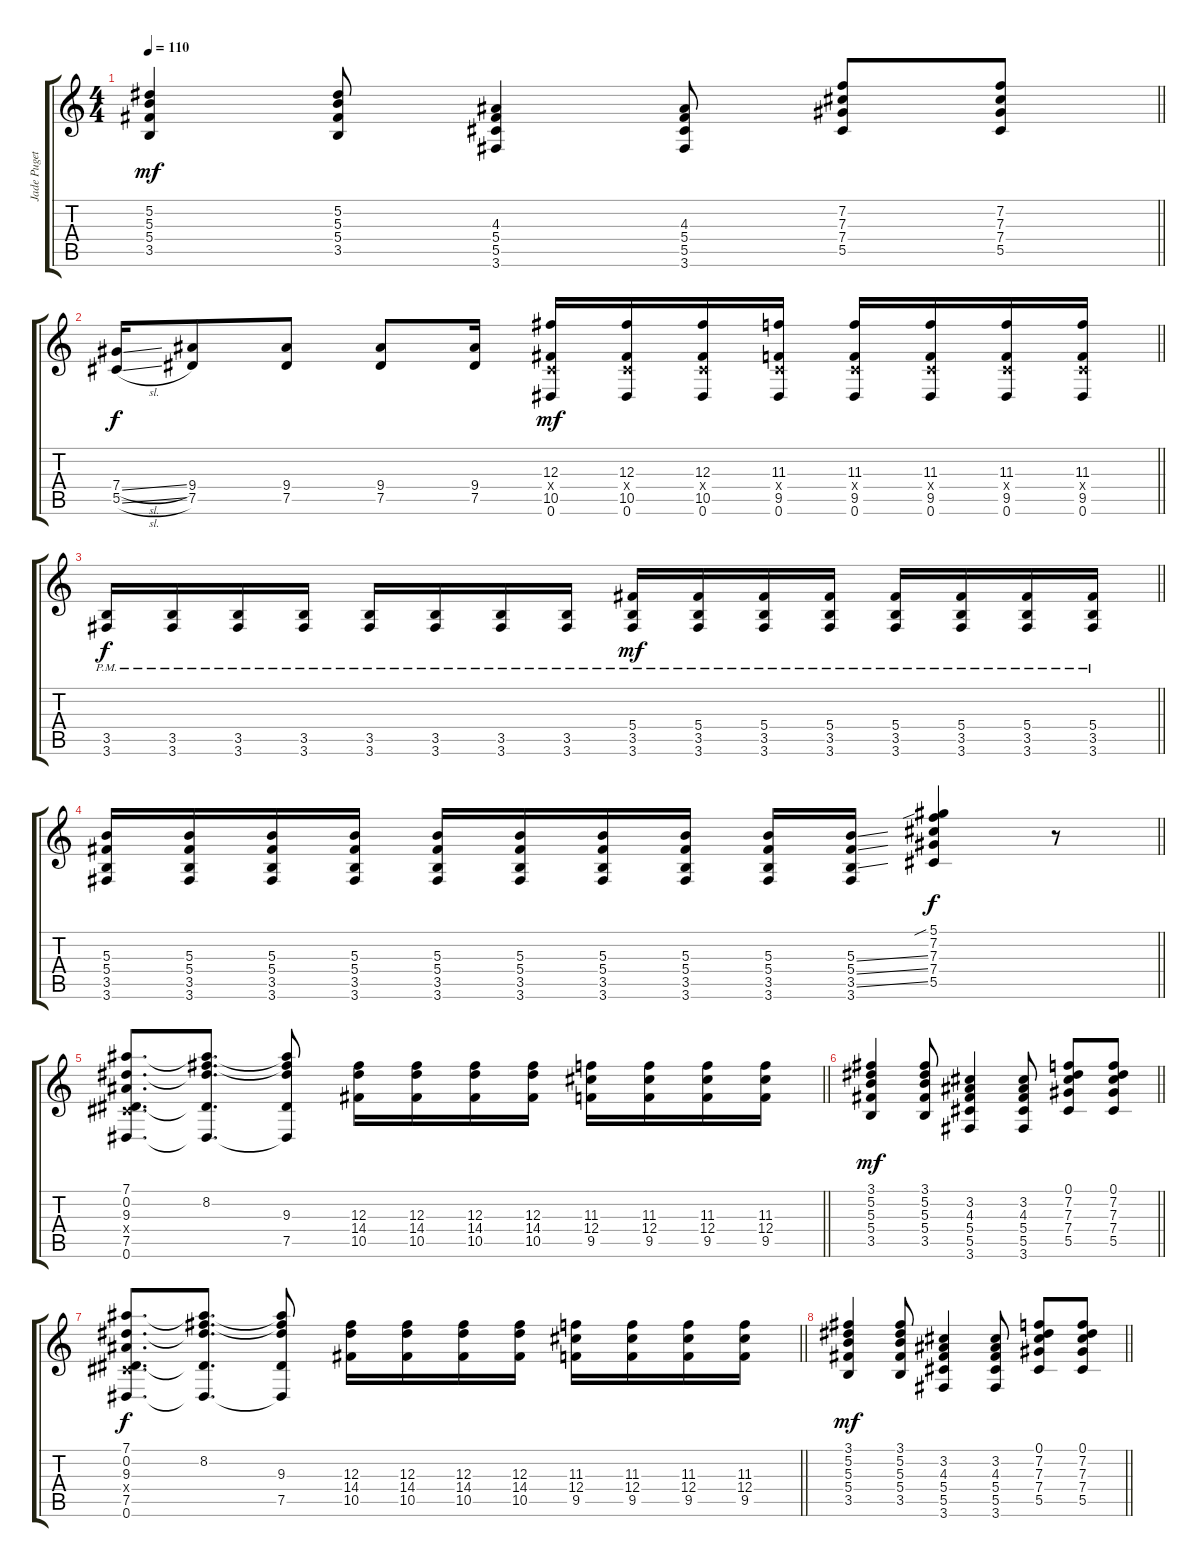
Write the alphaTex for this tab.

\track ("Jade Puget (Overdrive)" "Jade Puget") {instrument overdrivenguitar}
\staff {score tabs}
\tuning (Eb4 Bb3 Gb3 Db3 Ab2 Eb2) {hide}
\ts (4 4)
\tempo 110
\clef g2
\barLineRight lightlight
\ks c
(5.2 5.3 5.4 3.5).4{dy mf} (5.2 5.3 5.4 3.5).8 (4.3 5.4 5.5 3.6).4 (4.3 5.4 5.5 3.6).8 (7.2 7.3 7.4 5.5).8 (7.2 7.3 7.4 5.5).8 |
\barLineRight lightlight
(7.4{sl} 5.5{sl}).16{dy f} (9.4 7.5).8 (9.4 7.5).8 (9.4 7.5).8 (9.4 7.5).16 (12.3 0.4{x} 10.5 0.6).16{dy mf} (12.3 0.4{x} 10.5 0.6).16 (12.3 0.4{x} 10.5 0.6).16 (11.3 0.4{x} 9.5 0.6).16 (11.3 0.4{x} 9.5 0.6).16 (11.3 0.4{x} 9.5 0.6).16 (11.3 0.4{x} 9.5 0.6).16 (11.3 0.4{x} 9.5 0.6).16 |
\barLineRight lightlight
(3.5{pm} 3.6{pm}).16{dy f} (3.5{pm} 3.6{pm}).16 (3.5{pm} 3.6{pm}).16 (3.5{pm} 3.6{pm}).16 (3.5{pm} 3.6{pm}).16 (3.5{pm} 3.6{pm}).16 (3.5{pm} 3.6{pm}).16 (3.5{pm} 3.6{pm}).16 (5.4{pm} 3.5{pm} 3.6{pm}).16{dy mf} (5.4{pm} 3.5{pm} 3.6{pm}).16 (5.4{pm} 3.5{pm} 3.6{pm}).16 (5.4{pm} 3.5{pm} 3.6{pm}).16 (5.4{pm} 3.5{pm} 3.6{pm}).16 (5.4{pm} 3.5{pm} 3.6{pm}).16 (5.4{pm} 3.5{pm} 3.6{pm}).16 (5.4{pm} 3.5{pm} 3.6{pm}).16 |
\barLineRight lightlight
(5.3 5.4 3.5 3.6).16 (5.3 5.4 3.5 3.6).16 (5.3 5.4 3.5 3.6).16 (5.3 5.4 3.5 3.6).16 (5.3 5.4 3.5 3.6).16 (5.3 5.4 3.5 3.6).16 (5.3 5.4 3.5 3.6).16 (5.3 5.4 3.5 3.6).16 (5.3 5.4 3.5 3.6).16 (5.3{ss} 5.4{ss} 3.5{ss} 3.6).16 (5.1{sib} 7.2 7.3 7.4 5.5).4{dy f} r.8 |
\barLineRight lightlight
(7.1 0.2 9.3 0.4{x} 7.5 0.6).8{d} (7.1{t} 8.2 9.3{t} 7.5{t} 0.6{t}).8{d} (7.1{t} 8.2{t} 9.3 7.5 0.6{t}).8 (12.3 14.4 10.5).16 (12.3 14.4 10.5).16 (12.3 14.4 10.5).16 (12.3 14.4 10.5).16 (11.3 12.4 9.5).16 (11.3 12.4 9.5).16 (11.3 12.4 9.5).16 (11.3 12.4 9.5).16 |
\barLineRight lightlight
(3.1 5.2 5.3 5.4 3.5).4{dy mf} (3.1 5.2 5.3 5.4 3.5).8 (3.2 4.3 5.4 5.5 3.6).4 (3.2 4.3 5.4 5.5 3.6).8 (0.1 7.2 7.3 7.4 5.5).8 (0.1 7.2 7.3 7.4 5.5).8 |
\barLineRight lightlight
(7.1 0.2 9.3 0.4{x} 7.5 0.6).8{d dy f} (7.1{t} 8.2 9.3{t} 7.5{t} 0.6{t}).8{d} (7.1{t} 8.2{t} 9.3 7.5 0.6{t}).8 (12.3 14.4 10.5).16 (12.3 14.4 10.5).16 (12.3 14.4 10.5).16 (12.3 14.4 10.5).16 (11.3 12.4 9.5).16 (11.3 12.4 9.5).16 (11.3 12.4 9.5).16 (11.3 12.4 9.5).16 |
\barLineRight lightlight
(3.1 5.2 5.3 5.4 3.5).4{dy mf} (3.1 5.2 5.3 5.4 3.5).8 (3.2 4.3 5.4 5.5 3.6).4 (3.2 4.3 5.4 5.5 3.6).8 (0.1 7.2 7.3 7.4 5.5).8 (0.1 7.2 7.3 7.4 5.5).8
